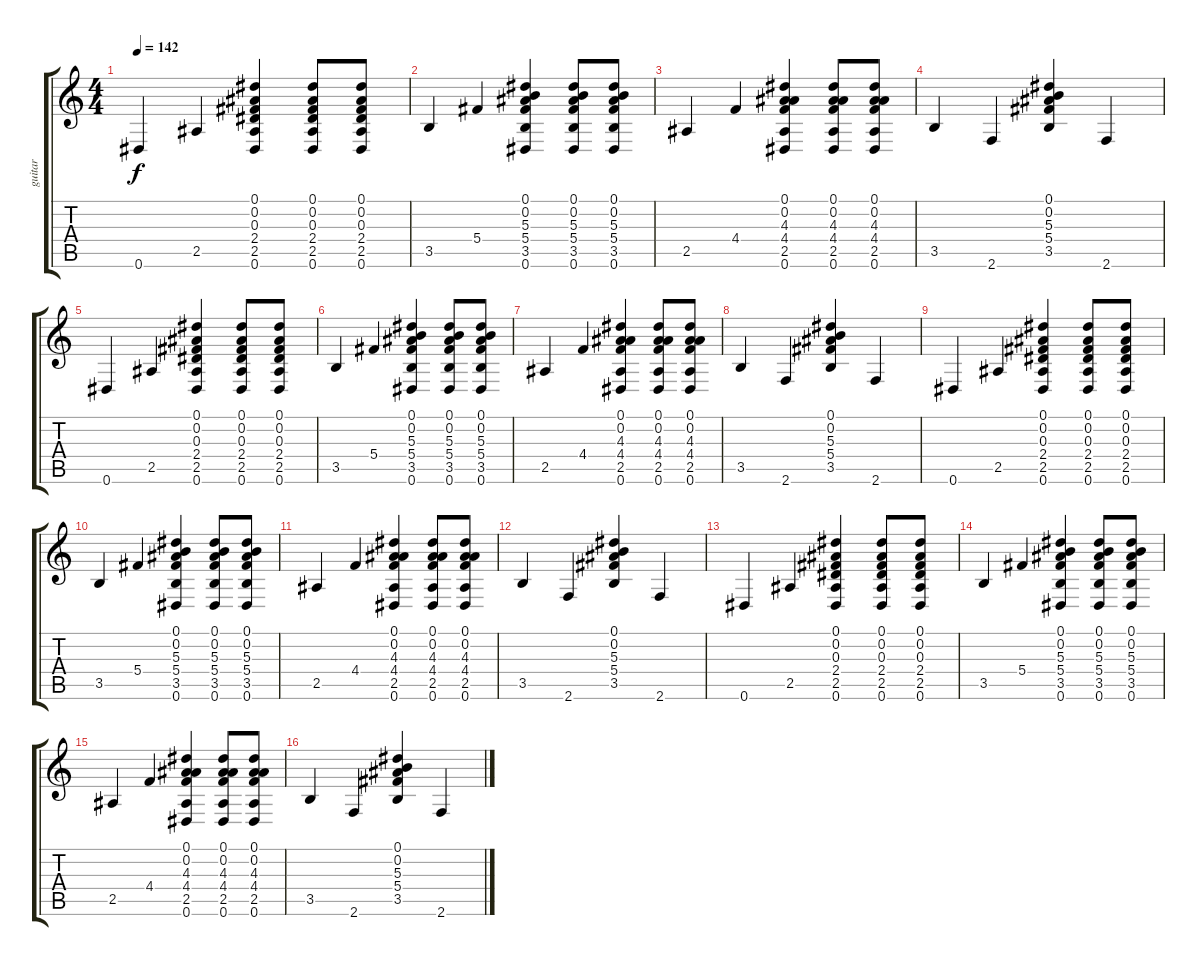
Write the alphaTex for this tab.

\track ("guitar" "guitar") {instrument electricguitarclean}
\staff {score tabs}
\tuning (Eb4 Bb3 Gb3 Db3 Ab2 Eb2) {hide}
\ts (4 4)
\tempo 142
\clef g2
\ks c
0.6.4{dy f} 2.5.4 (0.1 0.2 0.3 2.4 2.5 0.6).4 (0.1 0.2 0.3 2.4 2.5 0.6).8 (0.1 0.2 0.3 2.4 2.5 0.6).8 |
3.5.4 5.4.4 (0.1 0.2 5.3 5.4 3.5 0.6).4 (0.1 0.2 5.3 5.4 3.5 0.6).8 (0.1 0.2 5.3 5.4 3.5 0.6).8 |
2.5.4 4.4.4 (0.1 0.2 4.3 4.4 2.5 0.6).4 (0.1 0.2 4.3 4.4 2.5 0.6).8 (0.1 0.2 4.3 4.4 2.5 0.6).8 |
3.5.4 2.6.4 (0.1 0.2 5.3 5.4 3.5).4 2.6.4 |
0.6.4 2.5.4 (0.1 0.2 0.3 2.4 2.5 0.6).4 (0.1 0.2 0.3 2.4 2.5 0.6).8 (0.1 0.2 0.3 2.4 2.5 0.6).8 |
3.5.4 5.4.4 (0.1 0.2 5.3 5.4 3.5 0.6).4 (0.1 0.2 5.3 5.4 3.5 0.6).8 (0.1 0.2 5.3 5.4 3.5 0.6).8 |
2.5.4 4.4.4 (0.1 0.2 4.3 4.4 2.5 0.6).4 (0.1 0.2 4.3 4.4 2.5 0.6).8 (0.1 0.2 4.3 4.4 2.5 0.6).8 |
3.5.4 2.6.4 (0.1 0.2 5.3 5.4 3.5).4 2.6.4 |
0.6.4 2.5.4 (0.1 0.2 0.3 2.4 2.5 0.6).4 (0.1 0.2 0.3 2.4 2.5 0.6).8 (0.1 0.2 0.3 2.4 2.5 0.6).8 |
3.5.4 5.4.4 (0.1 0.2 5.3 5.4 3.5 0.6).4 (0.1 0.2 5.3 5.4 3.5 0.6).8 (0.1 0.2 5.3 5.4 3.5 0.6).8 |
2.5.4 4.4.4 (0.1 0.2 4.3 4.4 2.5 0.6).4 (0.1 0.2 4.3 4.4 2.5 0.6).8 (0.1 0.2 4.3 4.4 2.5 0.6).8 |
3.5.4 2.6.4 (0.1 0.2 5.3 5.4 3.5).4 2.6.4 |
0.6.4 2.5.4 (0.1 0.2 0.3 2.4 2.5 0.6).4 (0.1 0.2 0.3 2.4 2.5 0.6).8 (0.1 0.2 0.3 2.4 2.5 0.6).8 |
3.5.4 5.4.4 (0.1 0.2 5.3 5.4 3.5 0.6).4 (0.1 0.2 5.3 5.4 3.5 0.6).8 (0.1 0.2 5.3 5.4 3.5 0.6).8 |
2.5.4 4.4.4 (0.1 0.2 4.3 4.4 2.5 0.6).4 (0.1 0.2 4.3 4.4 2.5 0.6).8 (0.1 0.2 4.3 4.4 2.5 0.6).8 |
3.5.4 2.6.4 (0.1 0.2 5.3 5.4 3.5).4 2.6.4
